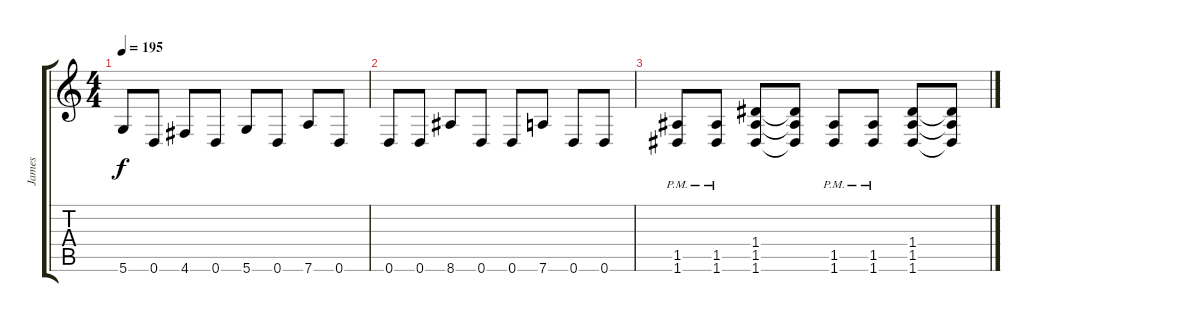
\track ("James" "James") {instrument distortionguitar}
\staff {score tabs}
\tuning (E4 B3 G3 D3 A2 D2) {hide}
\ts (4 4)
\tempo 195
\clef g2
\ks c
5.6.8{dy f} 0.6.8 4.6.8 0.6.8 5.6.8 0.6.8 7.6.8 0.6.8 |
0.6.8 0.6.8 8.6.8 0.6.8 0.6.8 7.6.8 0.6.8 0.6.8 |
(1.5{pm} 1.6{pm}).8 (1.5{pm} 1.6{pm}).8 (1.4 1.5 1.6).8 (1.4{t} 1.5{t} 1.6{t}).8 (1.5{pm} 1.6{pm}).8 (1.5{pm} 1.6{pm}).8 (1.4 1.5 1.6).8 (1.4{t} 1.5{t} 1.6{t}).8
